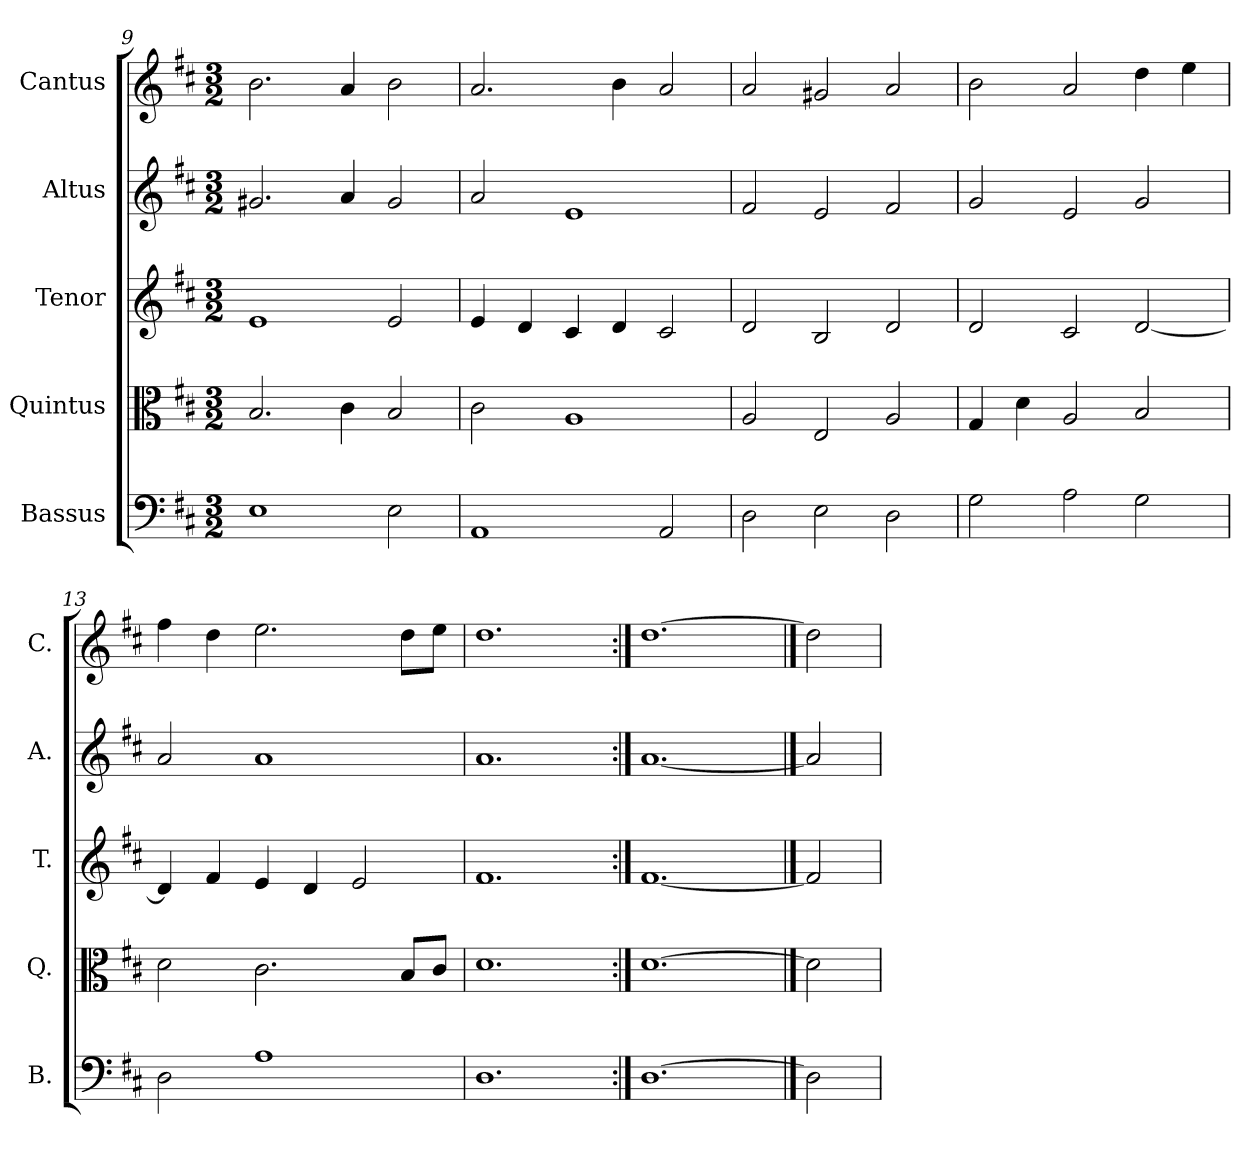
**kern	**kern	**kern	**kern	**kern
*part5	*part4	*part3	*part2	*part1
*staff5	*staff4	*staff3	*staff2	*staff1
*I"Bassus	*I"Quintus	*I"Tenor	*I"Altus	*I"Cantus
*I'B.	*I'Q.	*I'T.	*I'A.	*I'C.
*clefF4	*clefC3	*clefG2	*clefG2	*clefG2
*k[f#c#]	*k[f#c#]	*k[f#c#]	*k[f#c#]	*k[f#c#]
*D:	*D:	*D:	*D:	*D:
*M3/2	*M3/2	*M3/2	*M3/2	*M3/2
=9	=9	=9	=9	=9
1E\	2.B/	1e/	2.g#X/	2.b\
.	4c#\	.	4a/	4a/
2E\	2B/	2e/	2g#/	2b\
=10	=10	=10	=10	=10
1AA/	2c#\	4e/	2a/	2.a/
.	.	4d/	.	.
.	1A/	4c#/	1e/	.
.	.	4d/	.	4b\
2AA/	.	2c#/	.	2a/
=11	=11	=11	=11	=11
2D\	2A/	2d/	2f#/	2a/
2E\	2E/	2B/	2e/	2g#X/
2D\	2A/	2d/	2f#/	2a/
=12	=12	=12	=12	=12
2G\	4G/	2d/	2g/	2b\
.	4d\	.	.	.
2A\	2A/	2c#/	2e/	2a/
2G\	2B/	[2d/	2g/	4dd\
.	.	.	.	4ee\
=13	=13	=13	=13	=13
2D\	2d\	4d/]	2a/	4ff#\
.	.	4f#/	.	4dd\
1A\	2.c#\	4e/	1a/	2.ee\
.	.	4d/	.	.
.	.	2e/	.	.
.	8B/L	.	.	8dd\L
.	8c#/J	.	.	8ee\J
=14	=14	=14	=14	=14
1.D\	1.d\	1.f#/	1.a/	1.dd\
=15:|!	=15:|!	=15:|!	=15:|!	=15:|!
[1.D\	[1.d\	[1.f#/	[1.a/	[1.dd\
==16	==16	==16	==16	==16
2D\]	2d\]	2f#/]	2a/]	2dd\]
=	=	=	=	=
*-	*-	*-	*-	*-
